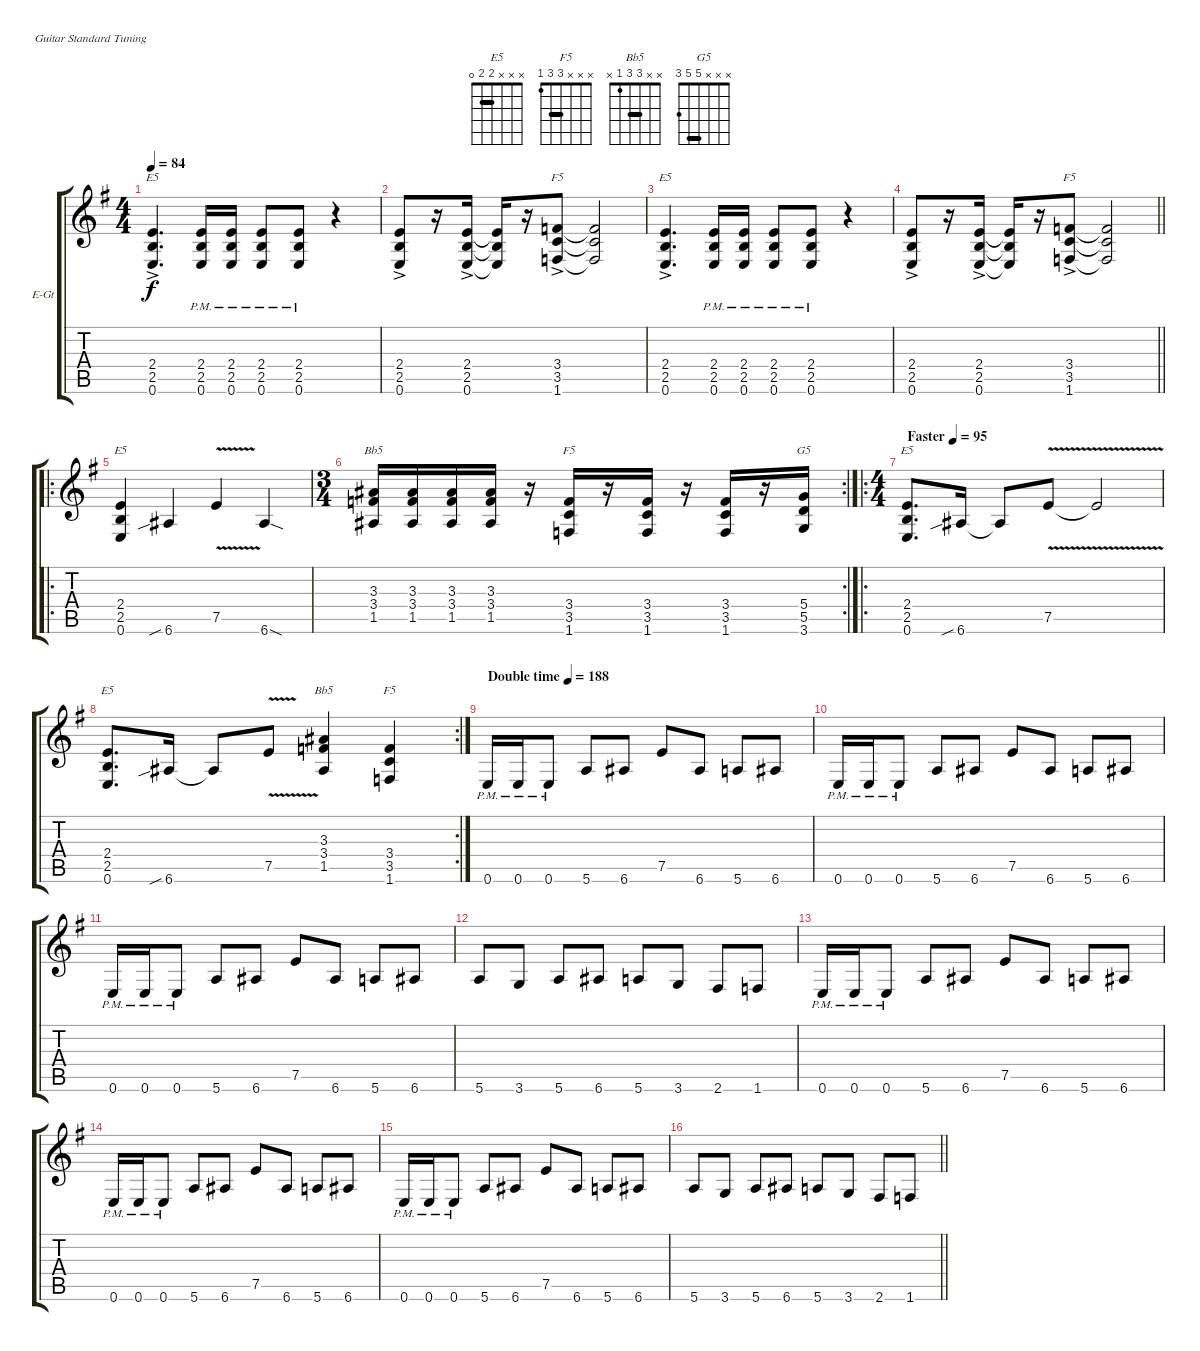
\defaultSystemsLayout 4
\bracketExtendMode groupsimilarinstruments
\firstSystemTrackNameOrientation horizontal
\otherSystemsTrackNameOrientation horizontal
\track ("Guitar 3" "E-Gt") {instrument distortionguitar}
\staff {score tabs}
\tuning (E4 B3 G3 D3 A2 E2)
\chord ("E5" x x x 2 2 0) {barre 2}
\chord ("F5" x x x 3 3 1) {barre 3}
\chord ("Bb5" x x 3 3 1 x) {barre 3}
\chord ("G5" x x x 5 5 3) {barre 5}
\ts (4 4)
\tempo 84
\clef g2
\ks g
(0.6{ac} 2.5{ac} 2.4{ac}).4{d ch "E5" dy f} (2.4{pm} 2.5{pm} 0.6{pm}).16 (2.4{pm} 2.5{pm} 0.6{pm}).16 (2.4{pm} 2.5{pm} 0.6{pm}).8 (2.4{pm} 2.5{pm} 0.6{pm}).8 r.4 |
(0.6{ac} 2.5{ac} 2.4{ac}).8 r.16 (0.6{ac} 2.5{ac} 2.4{ac}).16 (0.6{t} 2.5{t} 2.4{t}).16 r.16 (1.6{ac} 3.5{ac} 3.4{ac}).8{ch "F5"} (1.6{t} 3.5{t} 3.4{t}).2 |
(0.6{ac} 2.5{ac} 2.4{ac}).4{d ch "E5"} (2.4{pm} 2.5{pm} 0.6{pm}).16 (2.4{pm} 2.5{pm} 0.6{pm}).16 (2.4{pm} 2.5{pm} 0.6{pm}).8 (2.4{pm} 2.5{pm} 0.6{pm}).8 r.4 |
\barLineRight lightlight
(0.6{ac} 2.5{ac} 2.4{ac}).8 r.16 (0.6{ac} 2.5{ac} 2.4{ac}).16 (0.6{t} 2.5{t} 2.4{t}).16 r.16 (1.6{ac} 3.5{ac} 3.4{ac}).8{ch "F5"} (1.6{t} 3.5{t} 3.4{t}).2 |
\ro
(0.6 2.5 2.4).4{ch "E5"} 6.6{sib}.4 7.5{v}.4 6.6{sod}.4 |
\rc 2
\ts (3 4)
(1.5 3.4 3.3).16{ch "Bb5"} (1.5 3.4 3.3).16 (1.5 3.4 3.3).16 (1.5 3.4 3.3).16 r.16 (1.6 3.5 3.4).16{ch "F5"} r.16 (1.6 3.5 3.4).16 r.16 (1.6 3.5 3.4).16 r.16 (3.6 5.5 5.4).16{ch "G5"} |
\ro
\ts (4 4)
\tempo (95 "Faster")
(0.6 2.5 2.4).8{d ch "E5"} 6.6{sib}.16 6.6{t}.8 7.5{v}.8 7.5{v t}.2 |
\rc 2
(0.6 2.5 2.4).8{d ch "E5"} 6.6{sib}.16 6.6{t}.8 7.5{v}.8 (1.5 3.4 3.3).4{ch "Bb5"} (3.4 3.5 1.6).4{ch "F5"} |
\tempo (188 "Double time")
0.6{pm}.16 0.6{pm}.16 0.6{pm}.8 5.6.8 6.6.8 7.5.8 6.6.8 5.6.8 6.6.8 |
0.6{pm}.16 0.6{pm}.16 0.6{pm}.8 5.6.8 6.6.8 7.5.8 6.6.8 5.6.8 6.6.8 |
0.6{pm}.16 0.6{pm}.16 0.6{pm}.8 5.6.8 6.6.8 7.5.8 6.6.8 5.6.8 6.6.8 |
5.6.8 3.6.8 5.6.8 6.6.8 5.6.8 3.6.8 2.6.8 1.6.8 |
0.6{pm}.16 0.6{pm}.16 0.6{pm}.8 5.6.8 6.6.8 7.5.8 6.6.8 5.6.8 6.6.8 |
0.6{pm}.16 0.6{pm}.16 0.6{pm}.8 5.6.8 6.6.8 7.5.8 6.6.8 5.6.8 6.6.8 |
0.6{pm}.16 0.6{pm}.16 0.6{pm}.8 5.6.8 6.6.8 7.5.8 6.6.8 5.6.8 6.6.8 |
\barLineRight lightlight
5.6.8 3.6.8 5.6.8 6.6.8 5.6.8 3.6.8 2.6.8 1.6.8
